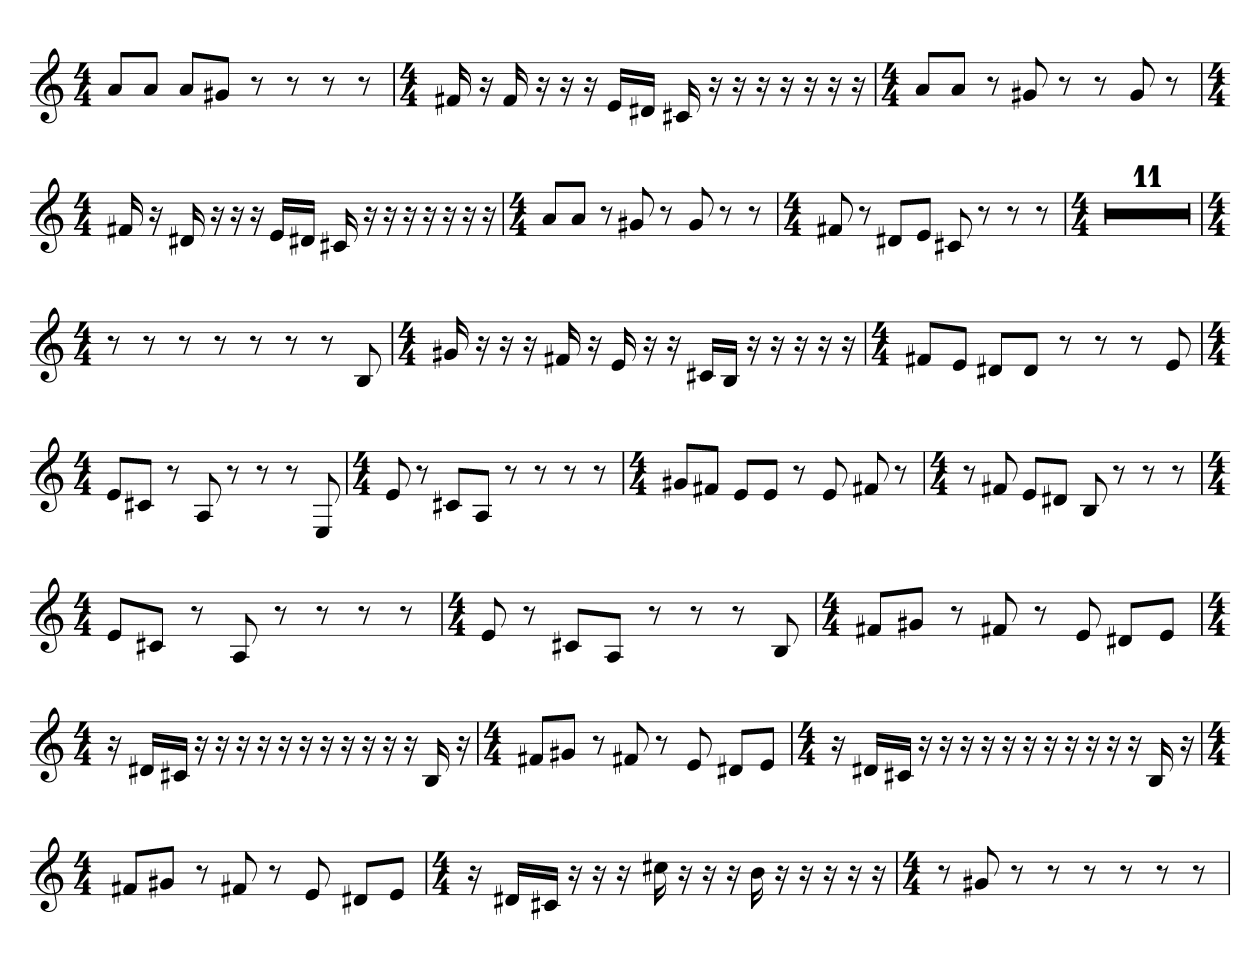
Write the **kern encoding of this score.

**kern
*part1
*staff1
*M4/4
=
8aL
8aJ
8aL
8g#XJ
8r
8r
8r
8r
=
*M4/4
16f#X
16r
16f#
16r
16r
16r
16eLL
16d#XJJ
16c#X
16r
16r
16r
16r
16r
16r
16r
=
*M4/4
8aL
8aJ
8r
8g#X
8r
8r
8g#
8r
=
*M4/4
16f#X
16r
16d#X
16r
16r
16r
16eLL
16d#XJJ
16c#X
16r
16r
16r
16r
16r
16r
16r
=
*M4/4
8aL
8aJ
8r
8g#X
8r
8g#
8r
8r
=
*M4/4
8f#X
8r
8d#XL
8eJ
8c#X
8r
8r
8r
=
*M4/4
1r
=
*M4/4
1r
=
*M4/4
1r
=
*M4/4
1r
=
*M4/4
1r
=
*M4/4
1r
=
*M4/4
1r
=
*M4/4
1r
=
*M4/4
1r
=
*M4/4
1r
=
*M4/4
1r
=
*M4/4
8r
8r
8r
8r
8r
8r
8r
8B
=
*M4/4
16g#X
16r
16r
16r
16f#X
16r
16e
16r
16r
16c#XLL
16BJJ
16r
16r
16r
16r
16r
=
*M4/4
8f#XL
8eJ
8d#XL
8d#J
8r
8r
8r
8e
=
*M4/4
8eL
8c#XJ
8r
8A
8r
8r
8r
8E
=
*M4/4
8e
8r
8c#XL
8AJ
8r
8r
8r
8r
=
*M4/4
8g#XL
8f#XJ
8eL
8eJ
8r
8e
8f#X
8r
=
*M4/4
8r
8f#X
8eL
8d#XJ
8B
8r
8r
8r
=
*M4/4
8eL
8c#XJ
8r
8A
8r
8r
8r
8r
=
*M4/4
8e
8r
8c#XL
8AJ
8r
8r
8r
8B
=
*M4/4
8f#XL
8g#XJ
8r
8f#X
8r
8e
8d#XL
8eJ
=
*M4/4
16r
16d#XLL
16c#XJJ
16r
16r
16r
16r
16r
16r
16r
16r
16r
16r
16r
16B
16r
=
*M4/4
8f#XL
8g#XJ
8r
8f#X
8r
8e
8d#XL
8eJ
=
*M4/4
16r
16d#XLL
16c#XJJ
16r
16r
16r
16r
16r
16r
16r
16r
16r
16r
16r
16B
16r
=
*M4/4
8f#XL
8g#XJ
8r
8f#X
8r
8e
8d#XL
8eJ
=
*M4/4
16r
16d#XLL
16c#XJJ
16r
16r
16r
16cc#X
16r
16r
16r
16b
16r
16r
16r
16r
16r
=
*M4/4
8r
8g#X
8r
8r
8r
8r
8r
8r
=
*-
